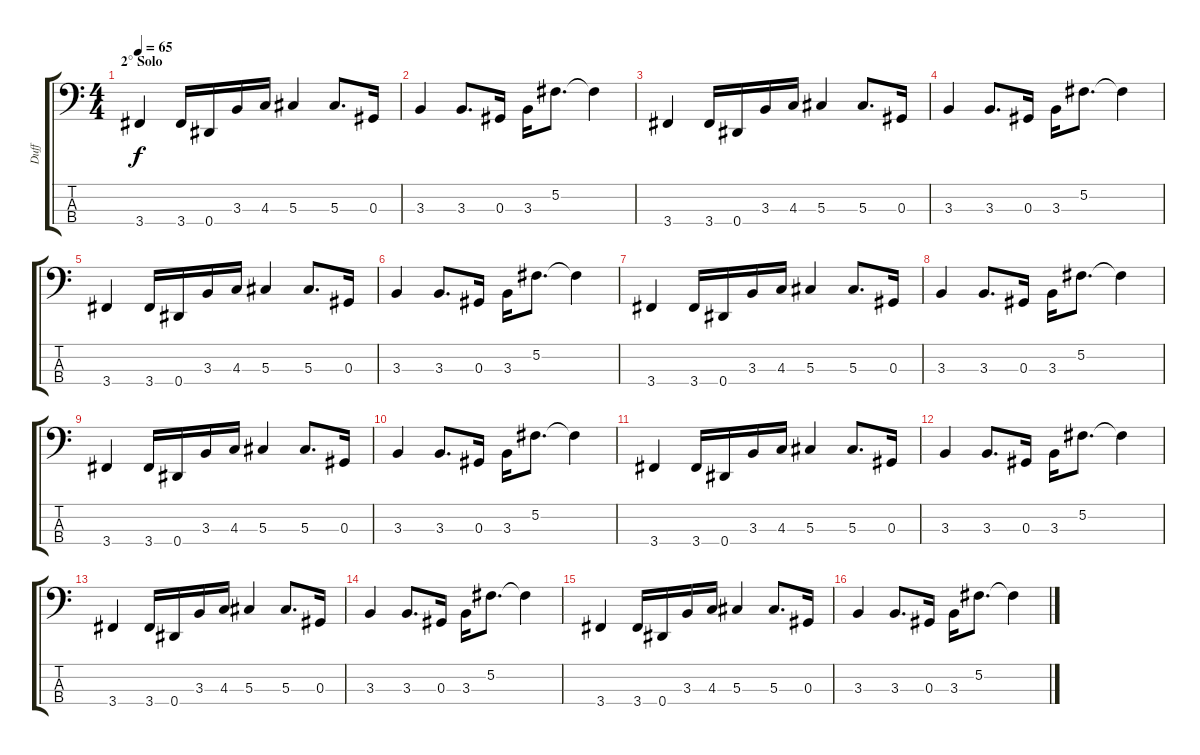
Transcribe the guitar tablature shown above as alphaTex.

\track ("Duff" "Duff") {instrument electricbasspick}
\staff {score tabs}
\tuning (Gb2 Db2 Ab1 Eb1) {hide}
\ts (4 4)
\section ("" "2° Solo")
\tempo 65
\clef f4
\ks c
3.4.4{dy f} 3.4.16 0.4.16 3.3.16 4.3.16 5.3.4 5.3.8{d} 0.3.16 |
3.3.4 3.3.8{d} 0.3.16 3.3.16 5.2.8{d} 5.2{t}.4 |
3.4.4 3.4.16 0.4.16 3.3.16 4.3.16 5.3.4 5.3.8{d} 0.3.16 |
3.3.4 3.3.8{d} 0.3.16 3.3.16 5.2.8{d} 5.2{t}.4 |
3.4.4 3.4.16 0.4.16 3.3.16 4.3.16 5.3.4 5.3.8{d} 0.3.16 |
3.3.4 3.3.8{d} 0.3.16 3.3.16 5.2.8{d} 5.2{t}.4 |
3.4.4 3.4.16 0.4.16 3.3.16 4.3.16 5.3.4 5.3.8{d} 0.3.16 |
3.3.4 3.3.8{d} 0.3.16 3.3.16 5.2.8{d} 5.2{t}.4 |
3.4.4 3.4.16 0.4.16 3.3.16 4.3.16 5.3.4 5.3.8{d} 0.3.16 |
3.3.4 3.3.8{d} 0.3.16 3.3.16 5.2.8{d} 5.2{t}.4 |
3.4.4 3.4.16 0.4.16 3.3.16 4.3.16 5.3.4 5.3.8{d} 0.3.16 |
3.3.4 3.3.8{d} 0.3.16 3.3.16 5.2.8{d} 5.2{t}.4 |
3.4.4 3.4.16 0.4.16 3.3.16 4.3.16 5.3.4 5.3.8{d} 0.3.16 |
3.3.4 3.3.8{d} 0.3.16 3.3.16 5.2.8{d} 5.2{t}.4 |
3.4.4 3.4.16 0.4.16 3.3.16 4.3.16 5.3.4 5.3.8{d} 0.3.16 |
3.3.4 3.3.8{d} 0.3.16 3.3.16 5.2.8{d} 5.2{t}.4
